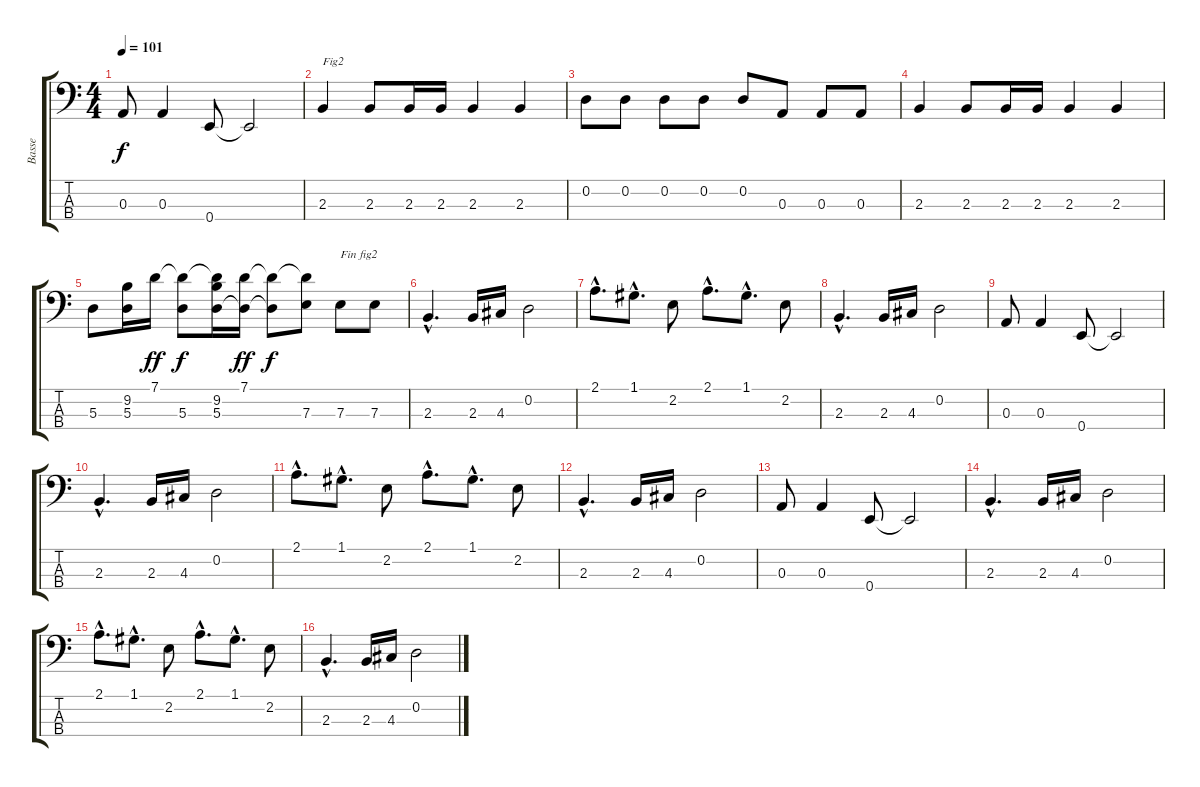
\track ("Basse" "Basse") {instrument electricbassfinger}
\staff {score tabs}
\tuning (G2 D2 A1 E1) {hide}
\ts (4 4)
\tempo 101
\clef f4
\ks c
0.3.8{dy f} 0.3.4 0.4.8 0.4{t}.2 |
2.3.4{txt "Fig2"} 2.3.8 2.3.16 2.3.16 2.3.4 2.3.4 |
0.2.8 0.2.8 0.2.8 0.2.8 0.2.8 0.3.8 0.3.8 0.3.8 |
2.3.4 2.3.8 2.3.16 2.3.16 2.3.4 2.3.4 |
5.3.8 (9.2 5.3).16 7.1.16{dy ff} (7.1{t} 5.3).8{dy f} (7.1{t} 9.2 5.3).16 (7.1 5.3{t}).16{dy ff} (7.1{t} 5.3{t}).8{dy f} (7.1{t} 7.3).8 7.3.8{txt "Fin fig2"} 7.3.8 |
2.3{hac}.4{d} 2.3.16 4.3.16 0.2.2 |
2.1{hac}.8{d} 1.1{hac}.8{d} 2.2.8 2.1{hac}.8{d} 1.1{hac}.8{d} 2.2.8 |
2.3{hac}.4{d} 2.3.16 4.3.16 0.2.2 |
0.3.8 0.3.4 0.4.8 0.4{t}.2 |
2.3{hac}.4{d} 2.3.16 4.3.16 0.2.2 |
2.1{hac}.8{d} 1.1{hac}.8{d} 2.2.8 2.1{hac}.8{d} 1.1{hac}.8{d} 2.2.8 |
2.3{hac}.4{d} 2.3.16 4.3.16 0.2.2 |
0.3.8 0.3.4 0.4.8 0.4{t}.2 |
2.3{hac}.4{d} 2.3.16 4.3.16 0.2.2 |
2.1{hac}.8{d} 1.1{hac}.8{d} 2.2.8 2.1{hac}.8{d} 1.1{hac}.8{d} 2.2.8 |
2.3{hac}.4{d} 2.3.16 4.3.16 0.2.2
